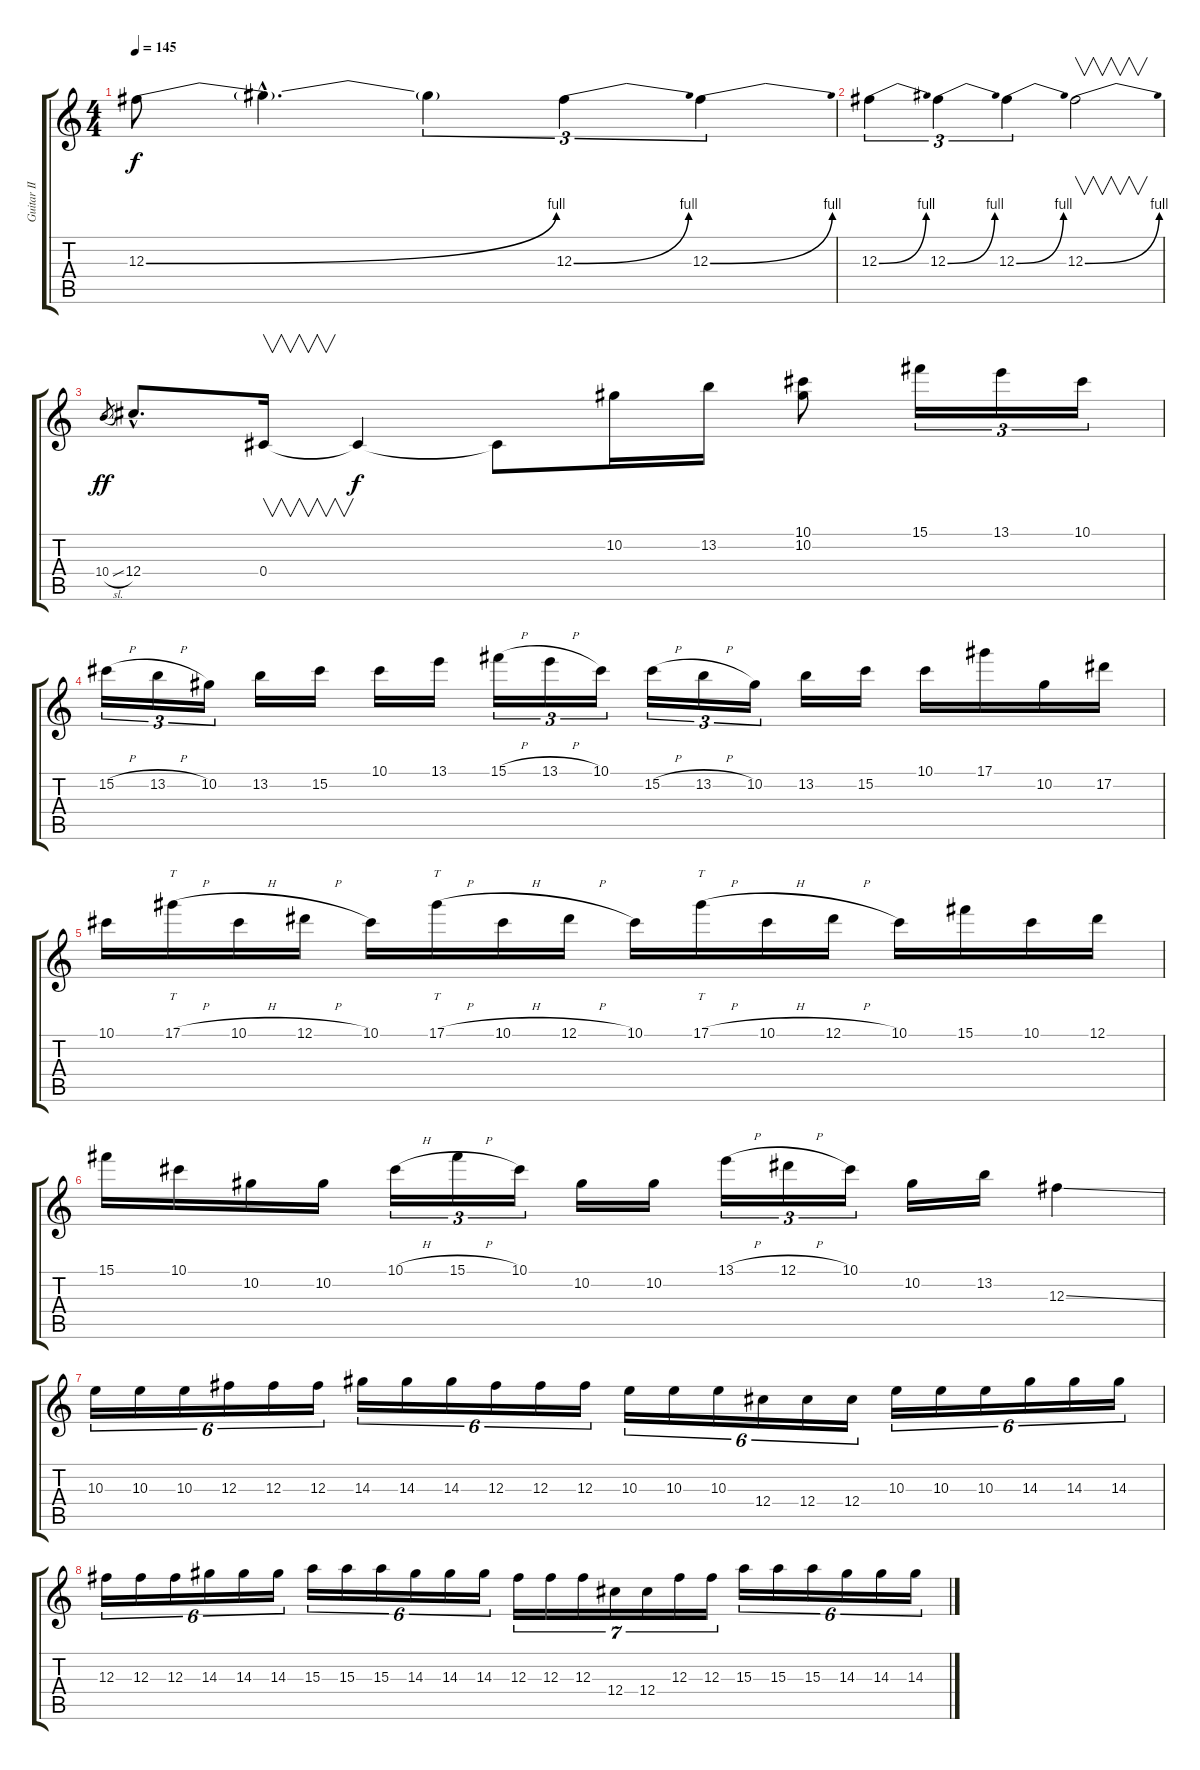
\track ("Guitar II" "Guitar II") {instrument distortionguitar}
\staff {score tabs}
\tuning (Eb4 Bb3 Gb3 Db3 Ab2 Eb2) {hide}
\ts (4 4)
\tempo 145
\clef g2
\ks c
12.3{be (bend 0 0 60 4)}.8{dy f} 12.3{hac t}.4{d} 12.3{t}.4{tu (3 2)} 12.3{be (bend 0 0 60 4)}.4{tu (3 2)} 12.3{be (bend 0 0 60 4)}.4{tu (3 2)} |
12.3{be (bend 0 0 60 4)}.4{tu (3 2)} 12.3{be (bend 0 0 60 4)}.4{tu (3 2)} 12.3{be (bend 0 0 60 4)}.4{tu (3 2)} 12.3{be (bend 0 0 60 4)}.2{v} |
10.4{sl}.8{gr dy ff} 12.4{hac}.8{d} 0.4.16{v} 0.4{t}.4{dy f} 0.4{t}.8 10.2.16 13.2.16 (10.1 10.2).8 15.1.16{tu (3 2)} 13.1.16{tu (3 2)} 10.1.16{tu (3 2)} |
15.2{h}.16{tu (3 2)} 13.2{h}.16{tu (3 2)} 10.2.16{tu (3 2)} 13.2.16 15.2.16 10.1.16 13.1.16 15.1{h}.16{tu (3 2)} 13.1{h}.16{tu (3 2)} 10.1.16{tu (3 2)} 15.2{h}.16{tu (3 2)} 13.2{h}.16{tu (3 2)} 10.2.16{tu (3 2)} 13.2.16 15.2.16 10.1.16 17.1.16 10.2.16 17.2.16 |
10.1.16 17.1{h}.16{tt} 10.1{h}.16 12.1{h}.16 10.1.16 17.1{h}.16{tt} 10.1{h}.16 12.1{h}.16 10.1.16 17.1{h}.16{tt} 10.1{h}.16 12.1{h}.16 10.1.16 15.1.16 10.1.16 12.1.16 |
15.1.16 10.1.16 10.2.16 10.2.16 10.1{h}.16{tu (3 2)} 15.1{h}.16{tu (3 2)} 10.1.16{tu (3 2)} 10.2.16 10.2.16 13.1{h}.16{tu (3 2)} 12.1{h}.16{tu (3 2)} 10.1.16{tu (3 2)} 10.2.16 13.2.16 12.3{ss}.4 |
10.3.16{tu (6 4)} 10.3.16{tu (6 4)} 10.3.16{tu (6 4)} 12.3.16{tu (6 4)} 12.3.16{tu (6 4)} 12.3.16{tu (6 4)} 14.3.16{tu (6 4)} 14.3.16{tu (6 4)} 14.3.16{tu (6 4)} 12.3.16{tu (6 4)} 12.3.16{tu (6 4)} 12.3.16{tu (6 4)} 10.3.16{tu (6 4)} 10.3.16{tu (6 4)} 10.3.16{tu (6 4)} 12.4.16{tu (6 4)} 12.4.16{tu (6 4)} 12.4.16{tu (6 4)} 10.3.16{tu (6 4)} 10.3.16{tu (6 4)} 10.3.16{tu (6 4)} 14.3.16{tu (6 4)} 14.3.16{tu (6 4)} 14.3.16{tu (6 4)} |
12.3.16{tu (6 4)} 12.3.16{tu (6 4)} 12.3.16{tu (6 4)} 14.3.16{tu (6 4)} 14.3.16{tu (6 4)} 14.3.16{tu (6 4)} 15.3.16{tu (6 4)} 15.3.16{tu (6 4)} 15.3.16{tu (6 4)} 14.3.16{tu (6 4)} 14.3.16{tu (6 4)} 14.3.16{tu (6 4)} 12.3.16{tu (7 4)} 12.3.16{tu (7 4)} 12.3.16{tu (7 4)} 12.4.16{tu (7 4)} 12.4.16{tu (7 4)} 12.3.16{tu (7 4)} 12.3.16{tu (7 4)} 15.3.16{tu (6 4)} 15.3.16{tu (6 4)} 15.3.16{tu (6 4)} 14.3.16{tu (6 4)} 14.3.16{tu (6 4)} 14.3.16{tu (6 4)}
